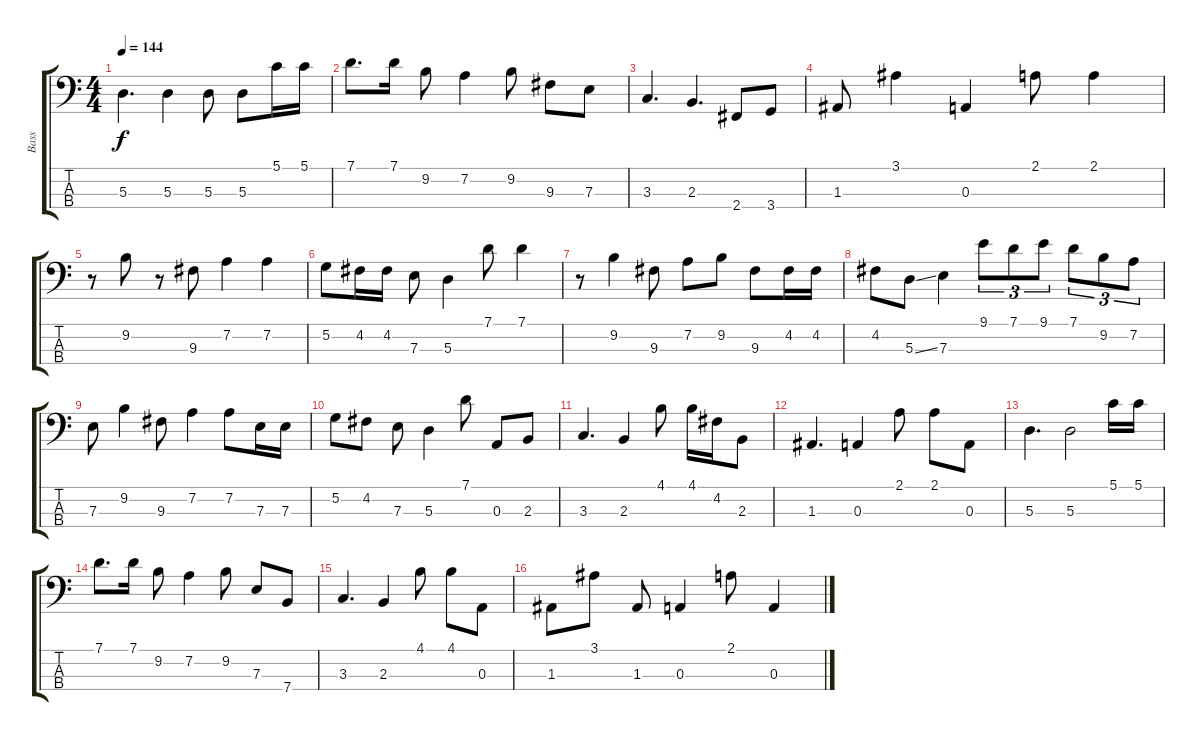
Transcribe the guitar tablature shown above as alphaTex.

\track ("Bass" "Bass") {instrument acousticbass}
\staff {score tabs}
\tuning (G2 D2 A1 E1) {hide}
\ts (4 4)
\tempo 144
\clef f4
\ks c
5.3.4{d dy f} 5.3.4 5.3.8 5.3.8 5.1.16 5.1.16 |
7.1.8{d} 7.1.16 9.2.8 7.2.4 9.2.8 9.3.8 7.3.8 |
3.3.4{d} 2.3.4{d} 2.4.8 3.4.8 |
1.3.8 3.1.4 0.3.4 2.1.8 2.1.4 |
r.8 9.2.8 r.8 9.3.8 7.2.4 7.2.4 |
5.2.8 4.2.16 4.2.16 7.3.8 5.3.4 7.1.8 7.1.4 |
r.8 9.2.4 9.3.8 7.2.8 9.2.8 9.3.8 4.2.16 4.2.16 |
4.2.8 5.3{ss}.8 7.3.4 9.1.8{tu (3 2)} 7.1.8{tu (3 2)} 9.1.8{tu (3 2)} 7.1.8{tu (3 2)} 9.2.8{tu (3 2)} 7.2.8{tu (3 2)} |
7.3.8 9.2.4 9.3.8 7.2.4 7.2.8 7.3.16 7.3.16 |
5.2.8 4.2.8 7.3.8 5.3.4 7.1.8 0.3.8 2.3.8 |
3.3.4{d} 2.3.4 4.1.8 4.1.16 4.2.16 2.3.8 |
1.3.4{d} 0.3.4 2.1.8 2.1.8 0.3.8 |
5.3.4{d} 5.3.2 5.1.16 5.1.16 |
7.1.8{d} 7.1.16 9.2.8 7.2.4 9.2.8 7.3.8 7.4.8 |
3.3.4{d} 2.3.4 4.1.8 4.1.8 0.3.8 |
1.3.8 3.1.8 1.3.8 0.3.4 2.1.8 0.3.4
